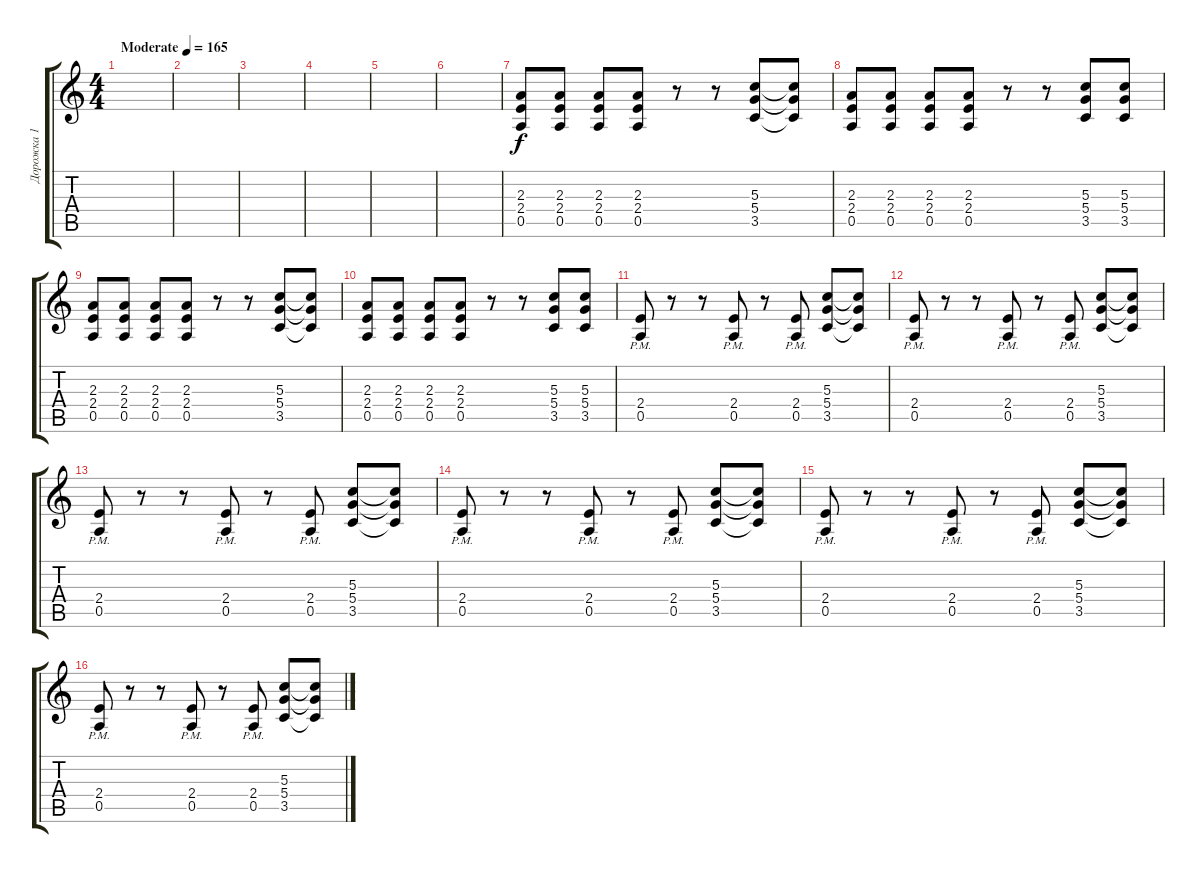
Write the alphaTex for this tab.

\track ("Дорожка 1" "Дорожка 1") {instrument overdrivenguitar}
\staff {score tabs}
\tuning (E4 B3 G3 D3 A2 E2) {hide}
\ts (4 4)
\tempo (165 "Moderate")
\clef g2
\ks c
|
|
|
|
|
|
(2.3 2.4 0.5).8 (2.3 2.4 0.5).8 (2.3 2.4 0.5).8 (2.3 2.4 0.5).8 r.8 r.8 (5.3 5.4 3.5).8 (5.3{t} 5.4{t} 3.5{t}).8 |
(2.3 2.4 0.5).8 (2.3 2.4 0.5).8 (2.3 2.4 0.5).8 (2.3 2.4 0.5).8 r.8 r.8 (5.3 5.4 3.5).8 (5.3 5.4 3.5).8 |
(2.3 2.4 0.5).8 (2.3 2.4 0.5).8 (2.3 2.4 0.5).8 (2.3 2.4 0.5).8 r.8 r.8 (5.3 5.4 3.5).8 (5.3{t} 5.4{t} 3.5{t}).8 |
(2.3 2.4 0.5).8 (2.3 2.4 0.5).8 (2.3 2.4 0.5).8 (2.3 2.4 0.5).8 r.8 r.8 (5.3 5.4 3.5).8 (5.3 5.4 3.5).8 |
(2.4{pm} 0.5{pm}).8 r.8 r.8 (2.4{pm} 0.5{pm}).8 r.8 (2.4{pm} 0.5{pm}).8 (5.3 5.4 3.5).8 (5.3{t} 5.4{t} 3.5{t}).8 |
(2.4{pm} 0.5{pm}).8 r.8 r.8 (2.4{pm} 0.5{pm}).8 r.8 (2.4{pm} 0.5{pm}).8 (5.3 5.4 3.5).8 (5.3{t} 5.4{t} 3.5{t}).8 |
(2.4{pm} 0.5{pm}).8 r.8 r.8 (2.4{pm} 0.5{pm}).8 r.8 (2.4{pm} 0.5{pm}).8 (5.3 5.4 3.5).8 (5.3{t} 5.4{t} 3.5{t}).8 |
(2.4{pm} 0.5{pm}).8 r.8 r.8 (2.4{pm} 0.5{pm}).8 r.8 (2.4{pm} 0.5{pm}).8 (5.3 5.4 3.5).8 (5.3{t} 5.4{t} 3.5{t}).8 |
(2.4{pm} 0.5{pm}).8 r.8 r.8 (2.4{pm} 0.5{pm}).8 r.8 (2.4{pm} 0.5{pm}).8 (5.3 5.4 3.5).8 (5.3{t} 5.4{t} 3.5{t}).8 |
(2.4{pm} 0.5{pm}).8 r.8 r.8 (2.4{pm} 0.5{pm}).8 r.8 (2.4{pm} 0.5{pm}).8 (5.3 5.4 3.5).8 (5.3{t} 5.4{t} 3.5{t}).8
